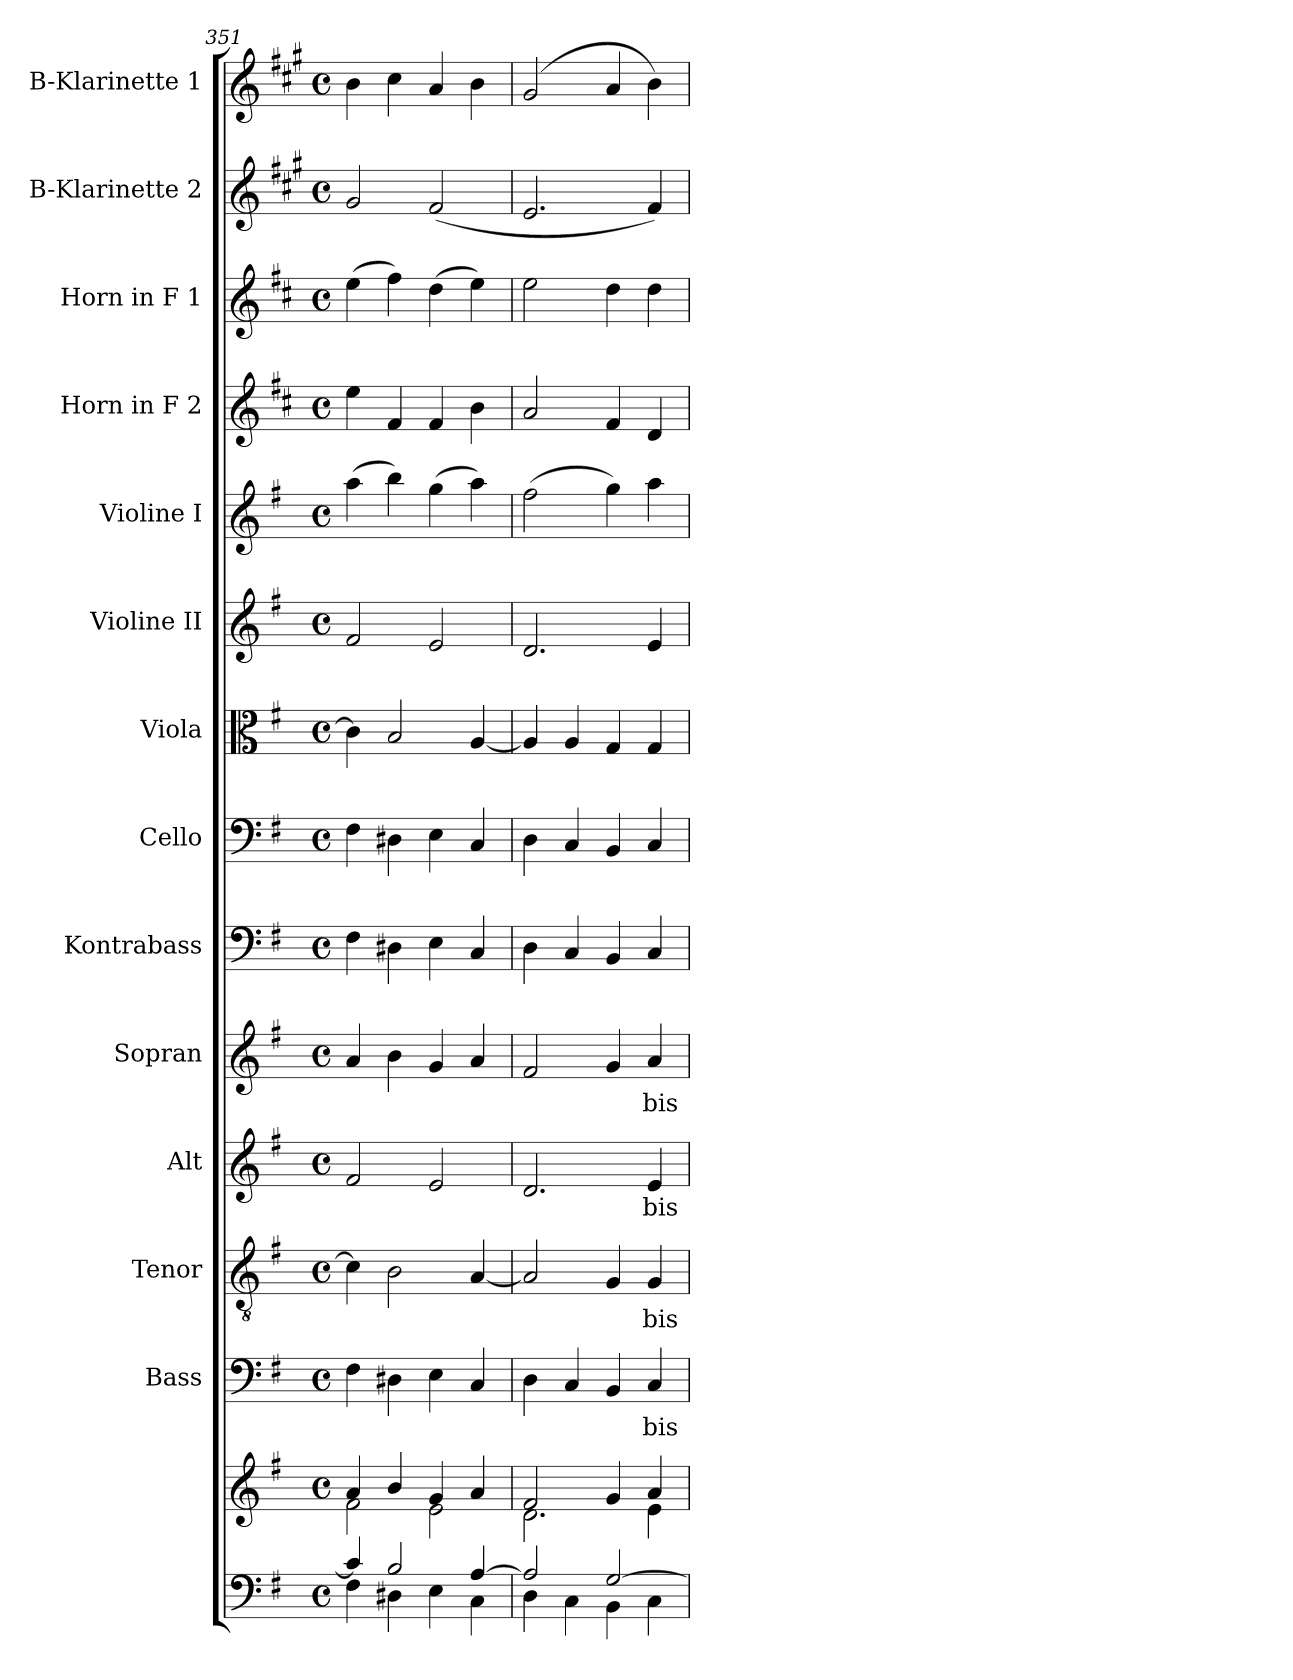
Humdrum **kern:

**kern	**kern	**kern	**text	**kern	**text	**kern	**text	**kern	**text	**kern	**kern	**kern	**kern	**kern	**kern	**kern	**kern	**kern
*part14	*part14	*part13	*part13	*part12	*part12	*part11	*part11	*part10	*part10	*part9	*part8	*part7	*part6	*part5	*part4	*part3	*part2	*part1
*staff15	*staff14	*staff13	*staff13	*staff12	*staff12	*staff11	*staff11	*staff10	*staff10	*staff9	*staff8	*staff7	*staff6	*staff5	*staff4	*staff3	*staff2	*staff1
*	*	*I"Bass	*	*I"Tenor	*	*I"Alt	*	*I"Sopran	*	*I"Kontrabass	*I"Cello	*I"Viola	*I"Violine II	*I"Violine I	*I"Horn in F 2	*I"Horn in F 1	*I"B-Klarinette 2	*I"B-Klarinette 1
*	*	*I'B.	*	*I'T.	*	*I'A.	*	*I'S.	*	*I'Kb.	*	*I'Vla.	*I'Vl. II	*I'Vl. I	*	*	*I'B Kl. 2	*I'B Kl. 1
*clefF4	*clefG2	*clefF4	*	*clefGv2	*	*clefG2	*	*clefG2	*	*clefF4	*clefF4	*clefC3	*clefG2	*clefG2	*clefG2	*clefG2	*clefG2	*clefG2
*	*	*	*	*	*	*	*	*	*	*ITrd7c12	*	*	*	*	*ITrd4c7	*ITrd4c7	*ITrd1c2	*ITrd1c2
*k[f#]	*k[f#]	*k[f#]	*	*k[f#]	*	*k[f#]	*	*k[f#]	*	*k[f#]	*k[f#]	*k[f#]	*k[f#]	*k[f#]	*k[f#]	*k[f#]	*k[f#]	*k[f#]
*G:	*G:	*G:	*	*G:	*	*G:	*	*G:	*	*G:	*G:	*G:	*G:	*G:	*G:	*G:	*G:	*G:
*M4/4	*M4/4	*M4/4	*	*M4/4	*	*M4/4	*	*M4/4	*	*M4/4	*M4/4	*M4/4	*M4/4	*M4/4	*M4/4	*M4/4	*M4/4	*M4/4
*met(c)	*met(c)	*met(c)	*	*met(c)	*	*met(c)	*	*met(c)	*	*met(c)	*met(c)	*met(c)	*met(c)	*met(c)	*met(c)	*met(c)	*met(c)	*met(c)
=351	=351	=351	=351	=351	=351	=351	=351	=351	=351	=351	=351	=351	=351	=351	=351	=351	=351	=351
*^	*^	*	*	*	*	*	*	*	*	*	*	*	*	*	*	*	*	*
4c/]	4F#\	4a/	2f#\	4F#\	.	4c\]	.	2f#/	.	4a/	.	4FF#\	4F#\	4c\]	2f#/	(>4aa\	4a\	(>4a\	2f#/	4a\
2B/	4D#X\	4b/	.	4D#X\	.	2B\	.	.	.	4b\	.	4DD#X\	4D#X\	2B/	.	4bb\)	4B/	4b\)	.	4b\
.	4E\	4g/	2e\	4E\	.	.	.	2e/	.	4g/	.	4EE\	4E\	.	2e/	(>4gg\	4B/	(>4g\	(<2e/	4g/
[>4A/	4C\	4a/	.	4C/	.	[4A/	.	.	.	4a/	.	4CC/	4C/	[4A/	.	4aa\)	4e\	4a\)	.	4a\
=352	=352	=352	=352	=352	=352	=352	=352	=352	=352	=352	=352	=352	=352	=352	=352	=352	=352	=352	=352	=352
2A/]	4D\	2f#/	2.d\	4D\	.	2A/]	.	2.d/	.	2f#/	.	4DD\	4D\	4A/]	2.d/	(>2ff#\	2d/	2a\	2.d/	(2f#/
.	4C\	.	.	4C/	.	.	.	.	.	.	.	4CC/	4C/	4A/	.	.	.	.	.	.
[>2G/	4BB\	4g/	.	4BB/	.	4G/	.	.	.	4g/	.	4BBB/	4BB/	4G/	.	4gg\)	4B/	4g\	.	4g/
!	!	!	!	!	!LO:LY:b	!	!LO:LY:b	!	!LO:LY:b	!	!LO:LY:b	!	!	!	!	!	!	!	!	!
.	4C\	4a/	4e\	4C/	-bis	4G/	-bis	4e/	-bis	4a/	-bis	4CC/	4C/	4G/	4e/	4aa\	4G/	4g\	4e/)	4a\)
*v	*v	*	*	*	*	*	*	*	*	*	*	*	*	*	*	*	*	*	*	*
*	*v	*v	*	*	*	*	*	*	*	*	*	*	*	*	*	*	*	*	*
=	=	=	=	=	=	=	=	=	=	=	=	=	=	=	=	=	=	=
*-	*-	*-	*-	*-	*-	*-	*-	*-	*-	*-	*-	*-	*-	*-	*-	*-	*-	*-
